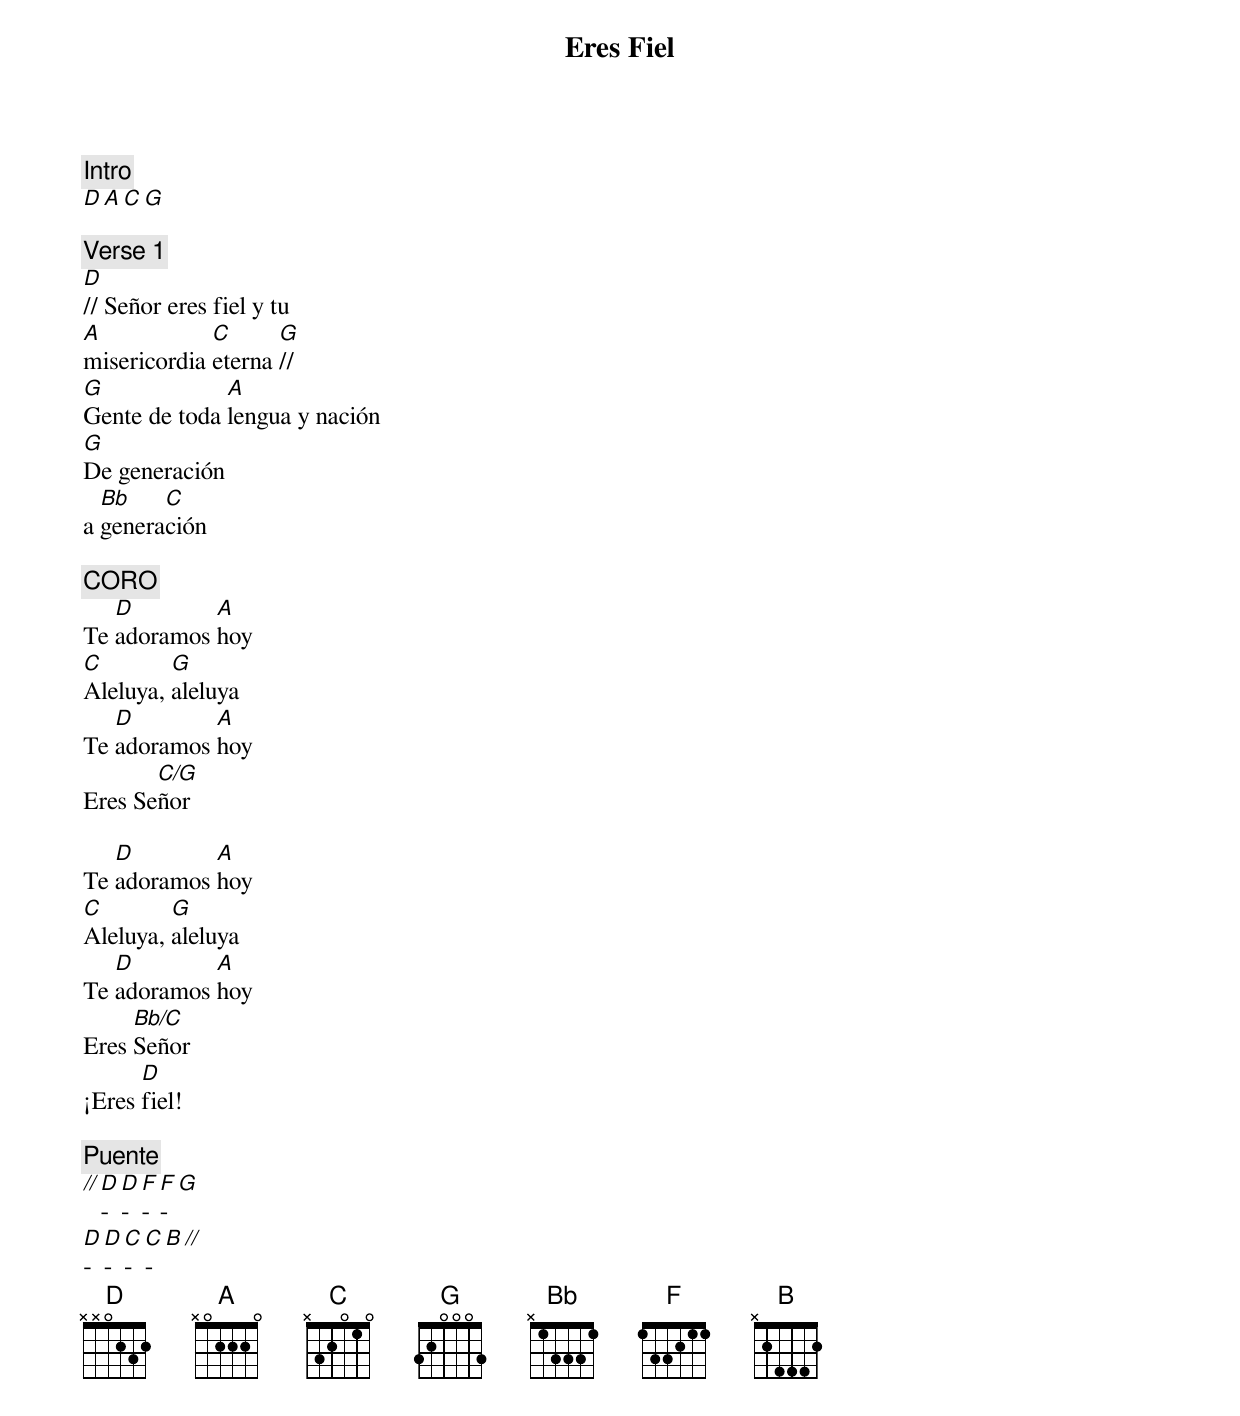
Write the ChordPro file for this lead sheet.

{title: Eres Fiel}
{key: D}
{comment:Intro}
[D][A][C][G]

{comment: Verse 1}
[D]// Señor eres fiel y tu
[A]misericordia [C]eterna [G]//
[G]Gente de toda [A]lengua y nación
[G]De generación
a [Bb]genera[C]ción

{comment: CORO}
Te [D]adoramos [A]hoy
[C]Aleluya, [G]aleluya
Te [D]adoramos [A]hoy
Eres Se[C/G]ñor

Te [D]adoramos [A]hoy
[C]Aleluya, [G]aleluya
Te [D]adoramos [A]hoy
Eres [Bb/C]Señor
¡Eres [D]fiel!

{comment: Puente}
[//][D]-[D]-[F]-[F]-[G]
[D]-[D]-[C]-[C]-[B][//]
